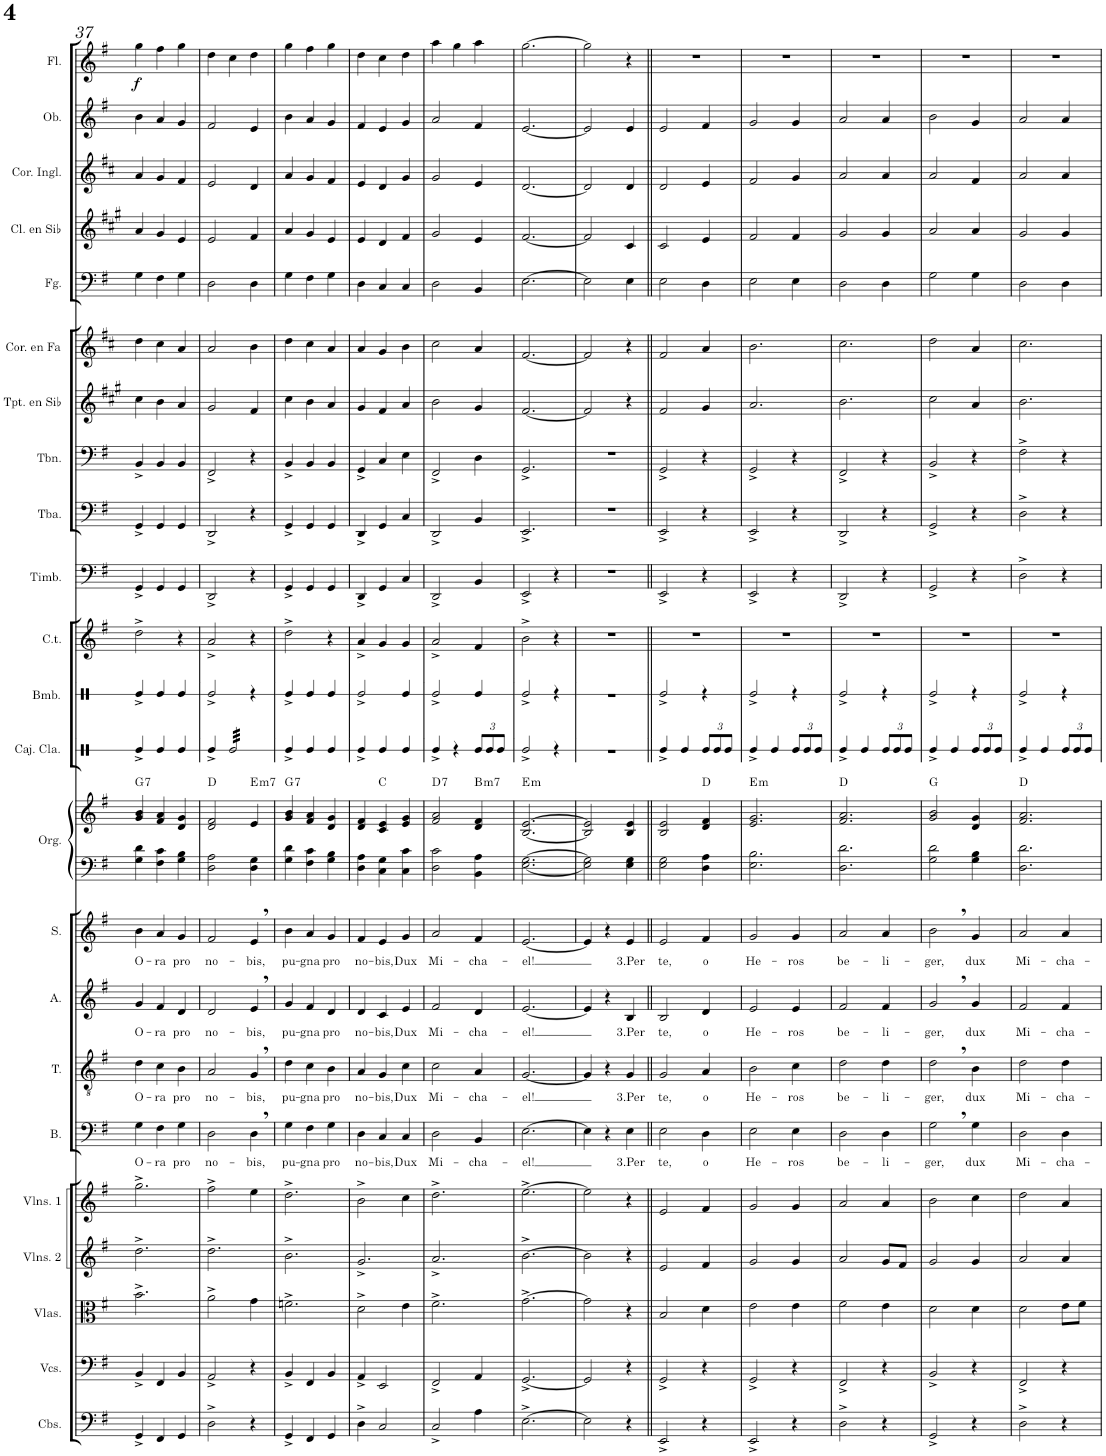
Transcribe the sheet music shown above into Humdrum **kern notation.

**kern	**kern	**kern	**kern	**kern	**kern	**text	**kern	**text	**kern	**text	**kern	**text	**kern	**kern	**harte	**kern	**kern	**kern	**kern	**kern	**kern	**kern	**kern	**kern	**kern	**kern	**kern	**kern	**dynam
*part23	*part22	*part21	*part20	*part19	*part18	*part18	*part17	*part17	*part16	*part16	*part15	*part15	*part14	*part14	*part14	*part13	*part12	*part11	*part10	*part9	*part8	*part7	*part6	*part5	*part4	*part3	*part2	*part1	*part1
*staff24	*staff23	*staff22	*staff21	*staff20	*staff19	*staff19	*staff18	*staff18	*staff17	*staff17	*staff16	*staff16	*staff15	*staff14	*	*staff13	*staff12	*staff11	*staff10	*staff9	*staff8	*staff7	*staff6	*staff5	*staff4	*staff3	*staff2	*staff1	*staff1
*I"Contrabajos	*I"Violonchelos	*I"Violas	*I"Violines 2	*I"Violines 1	*I"Bajo	*	*I"Tenor	*	*I"Alto	*	*I"Soprano	*	*I"Órgano	*	*	*I"Caja clara	*I"Bombo	*I"Campanas tubulares	*I"Timbales	*I"Tuba	*I"Trombón	*I"Trompeta en Sib	*I"Corno en Fa	*I"Fagot	*I"Clarinete en Sib	*I"Corno inglés	*I"Oboe	*I"Flauta	*
*I'Cbs.	*I'Vcs.	*I'Vlas.	*I'Vlns. 2	*I'Vlns. 1	*I'B.	*	*I'T.	*	*I'A.	*	*I'S.	*	*	*	*	*I'Caj. Cla.	*I'Bmb.	*I'C.t.	*I'Timb.	*I'Tba.	*I'Tbn.	*I'Tpt. en Sib	*I'Cor. en Fa	*I'Fg.	*I'Cl. en Sib	*I'Cor. Ingl.	*I'Ob.	*I'Fl.	*
!!LO:PB:g=z
*clefF4	*clefF4	*clefC3	*clefG2	*clefG2	*clefF4	*	*clefGv2	*	*clefG2	*	*clefG2	*	*clefF4	*clefG2	*	*clefX	*clefX	*clefG2	*clefF4	*clefF4	*clefF4	*clefG2	*clefG2	*clefF4	*clefG2	*clefG2	*clefG2	*clefG2	*
*Trd7c12	*	*	*	*	*	*	*	*	*	*	*	*	*	*	*	*	*	*	*	*	*	*Trd1c2	*Trd4c7	*	*Trd1c2	*Trd4c7	*	*	*
*k[f#]	*k[f#]	*k[f#]	*k[f#]	*k[f#]	*k[f#]	*	*k[f#]	*	*k[f#]	*	*k[f#]	*	*k[f#]	*k[f#]	*	*k[]	*k[]	*k[f#]	*k[f#]	*k[f#]	*k[f#]	*k[f#c#g#]	*k[f#c#]	*k[f#]	*k[f#c#g#]	*k[f#c#]	*k[f#]	*k[f#]	*
*M3/4	*M3/4	*M3/4	*M3/4	*M3/4	*M3/4	*	*M3/4	*	*M3/4	*	*M3/4	*	*M3/4	*M3/4	*	*M3/4	*M3/4	*M3/4	*M3/4	*M3/4	*M3/4	*M3/4	*M3/4	*M3/4	*M3/4	*M3/4	*M3/4	*M3/4	*
=37	=37	=37	=37	=37	=37	=37	=37	=37	=37	=37	=37	=37	=37	=37	=37	=37	=37	=37	=37	=37	=37	=37	=37	=37	=37	=37	=37	=37	=37
!	!	!	!	!	!	!LO:LY:b	!	!LO:LY:b	!	!LO:LY:b	!	!LO:LY:b	!	!	!LO:H:kt=7	!	!	!	!	!	!	!	!	!	!	!	!	!	!LO:DY:b
4GG^/	4BB^/	2.b^\	2.dd^\	2.gg^\	4G\	O-	4d\	O-	4g/	O-	4b\	O-	4G\ 4d\	4g/ 4b/	G:7	4Re^/	4Re^/	2dd^\	4GG^/	4GG^/	4BB^/	4cc#\	4dd\	4G\	4a/	4a/	4b\	4gg\	f
!	!	!	!	!	!	!LO:LY:b	!	!LO:LY:b	!	!LO:LY:b	!	!LO:LY:b	!	!	!	!	!	!	!	!	!	!	!	!	!	!	!	!	!
4FF#/	4FF#/	.	.	.	4F#\	-ra	4c\	-ra	4f#/	-ra	4a/	-ra	4F#\ 4c\	4f#/ 4a/	.	4Re/	4Re/	.	4GG/	4GG/	4BB/	4b\	4cc#\	4F#\	4g#/	4g/	4a/	4ff#\	.
!	!	!	!	!	!	!LO:LY:b	!	!LO:LY:b	!	!LO:LY:b	!	!LO:LY:b	!	!	!	!	!	!	!	!	!	!	!	!	!	!	!	!	!
4GG/	4BB/	.	.	.	4G\	pro	4B\	pro	4d/	pro	4g/	pro	4G\ 4B\	4d/ 4g/	.	4Re/	4Re/	4r	4GG/	4GG/	4BB/	4a/	4a/	4G\	4e/	4f#/	4g/	4gg\	.
=38	=38	=38	=38	=38	=38	=38	=38	=38	=38	=38	=38	=38	=38	=38	=38	=38	=38	=38	=38	=38	=38	=38	=38	=38	=38	=38	=38	=38	=38
!	!	!	!	!	!	!LO:LY:b	!	!LO:LY:b	!	!LO:LY:b	!	!LO:LY:b	!	!	!	!	!	!	!	!	!	!	!	!	!	!	!	!	!
2D^\	2AA^/	2a^\	2.dd^\	2ff#^\	2D\	no-	2A/	no-	2d/	no-	2f#/	no-	2D\ 2A\	2d/ 2f#/	D:maj	4Re^/	2Re^/	2a^/	2DD^/	2DD^/	2FF#^/	2g#/	2a/	2D\	2e/	2e/	2f#/	4dd\	.
*	*	*	*	*	*	*	*	*	*	*	*	*	*	*	*	*tremolo	*	*	*	*	*	*	*	*	*	*	*	*	*
.	.	.	.	.	.	.	.	.	.	.	.	.	.	.	.	32Re/LLL	.	.	.	.	.	.	.	.	.	.	.	4cc\	.
.	.	.	.	.	.	.	.	.	.	.	.	.	.	.	.	32Re/	.	.	.	.	.	.	.	.	.	.	.	.	.
.	.	.	.	.	.	.	.	.	.	.	.	.	.	.	.	32Re/	.	.	.	.	.	.	.	.	.	.	.	.	.
.	.	.	.	.	.	.	.	.	.	.	.	.	.	.	.	32Re/	.	.	.	.	.	.	.	.	.	.	.	.	.
.	.	.	.	.	.	.	.	.	.	.	.	.	.	.	.	32Re/	.	.	.	.	.	.	.	.	.	.	.	.	.
.	.	.	.	.	.	.	.	.	.	.	.	.	.	.	.	32Re/	.	.	.	.	.	.	.	.	.	.	.	.	.
.	.	.	.	.	.	.	.	.	.	.	.	.	.	.	.	32Re/	.	.	.	.	.	.	.	.	.	.	.	.	.
.	.	.	.	.	.	.	.	.	.	.	.	.	.	.	.	32Re/	.	.	.	.	.	.	.	.	.	.	.	.	.
!	!	!	!	!	!	!LO:LY:b	!	!LO:LY:b	!	!LO:LY:b	!	!LO:LY:b	!	!	!LO:H:kt=m7	!	!	!	!	!	!	!	!	!	!	!	!	!	!
4r	4r	4g\	.	4ee\	4D,\	-bis,	4G,/	-bis,	4e,/	-bis,	4e,/	-bis,	4D\ 4G\	4e/	E:min7	32Re/	4r	4r	4r	4r	4r	4f#/	4b\	4D\	4f#/	4d/	4e/	4dd\	.
.	.	.	.	.	.	.	.	.	.	.	.	.	.	.	.	32Re/	.	.	.	.	.	.	.	.	.	.	.	.	.
.	.	.	.	.	.	.	.	.	.	.	.	.	.	.	.	32Re/	.	.	.	.	.	.	.	.	.	.	.	.	.
.	.	.	.	.	.	.	.	.	.	.	.	.	.	.	.	32Re/	.	.	.	.	.	.	.	.	.	.	.	.	.
.	.	.	.	.	.	.	.	.	.	.	.	.	.	.	.	32Re/	.	.	.	.	.	.	.	.	.	.	.	.	.
.	.	.	.	.	.	.	.	.	.	.	.	.	.	.	.	32Re/	.	.	.	.	.	.	.	.	.	.	.	.	.
.	.	.	.	.	.	.	.	.	.	.	.	.	.	.	.	32Re/	.	.	.	.	.	.	.	.	.	.	.	.	.
.	.	.	.	.	.	.	.	.	.	.	.	.	.	.	.	32Re/JJJ	.	.	.	.	.	.	.	.	.	.	.	.	.
*	*	*	*	*	*	*	*	*	*	*	*	*	*	*	*	*Xtremolo	*	*	*	*	*	*	*	*	*	*	*	*	*
=39	=39	=39	=39	=39	=39	=39	=39	=39	=39	=39	=39	=39	=39	=39	=39	=39	=39	=39	=39	=39	=39	=39	=39	=39	=39	=39	=39	=39	=39
!	!	!	!	!	!	!LO:LY:b	!	!LO:LY:b	!	!LO:LY:b	!	!LO:LY:b	!	!	!LO:H:kt=7	!	!	!	!	!	!	!	!	!	!	!	!	!	!
4GG^/	4BB^/	2.fn^\	2.b^\	2.dd^\	4G\	pu-	4d\	pu-	4g/	pu-	4b\	pu-	4G\ 4d\	4g/ 4b/	G:7	4Re^/	4Re^/	2dd^\	4GG^/	4GG^/	4BB^/	4cc#\	4dd\	4G\	4a/	4a/	4b\	4gg\	.
!	!	!	!	!	!	!LO:LY:b	!	!LO:LY:b	!	!LO:LY:b	!	!LO:LY:b	!	!	!	!	!	!	!	!	!	!	!	!	!	!	!	!	!
4FF#/	4FF#/	.	.	.	4F#\	-gna	4c\	-gna	4f#/	-gna	4a/	-gna	4F#\ 4c\	4f#/ 4a/	.	4Re/	4Re/	.	4GG/	4GG/	4BB/	4b\	4cc#\	4F#\	4g#/	4g/	4a/	4ff#\	.
!	!	!	!	!	!	!LO:LY:b	!	!LO:LY:b	!	!LO:LY:b	!	!LO:LY:b	!	!	!	!	!	!	!	!	!	!	!	!	!	!	!	!	!
4GG/	4BB/	.	.	.	4G\	pro	4B\	pro	4d/	pro	4g/	pro	4G\ 4B\	4d/ 4g/	.	4Re/	4Re/	4r	4GG/	4GG/	4BB/	4a/	4a/	4G\	4e/	4f#/	4g/	4gg\	.
=40	=40	=40	=40	=40	=40	=40	=40	=40	=40	=40	=40	=40	=40	=40	=40	=40	=40	=40	=40	=40	=40	=40	=40	=40	=40	=40	=40	=40	=40
!	!	!	!	!	!	!LO:LY:b	!	!LO:LY:b	!	!LO:LY:b	!	!LO:LY:b	!	!	!	!	!	!	!	!	!	!	!	!	!	!	!	!	!
4D^\	4AA^/	2d^\	2.g^/	2b^\	4D\	no-	4A/	no-	4d/	no-	4f#/	no-	4D\ 4A\	4d/ 4f#/	.	4Re^/	2Re^/	4a^/	4DD^/	4DD^/	4GG^/	4g#/	4a/	4D\	4e/	4e/	4f#/	4dd\	.
!	!	!	!	!	!	!LO:LY:b	!	!LO:LY:b	!	!LO:LY:b	!	!LO:LY:b	!	!	!	!	!	!	!	!	!	!	!	!	!	!	!	!	!
2C/	2EE/	.	.	.	4C/	-bis,	4G/	-bis,	4c/	-bis,	4e/	-bis,	4C\ 4G\	4c/ 4e/	C:maj	4Re/	.	4g/	4GG/	4GG/	4C/	4f#/	4g/	4C/	4d/	4d/	4e/	4cc\	.
!	!	!	!	!	!	!LO:LY:b	!	!LO:LY:b	!	!LO:LY:b	!	!LO:LY:b	!	!	!	!	!	!	!	!	!	!	!	!	!	!	!	!	!
.	.	4e\	.	4cc\	4C/	Dux	4c\	Dux	4e/	Dux	4g/	Dux	4C\ 4c\	4e/ 4g/	.	4Re/	4Re/	4g/	4C/	4C/	4E\	4a/	4b\	4C/	4f#/	4g/	4g/	4dd\	.
=41	=41	=41	=41	=41	=41	=41	=41	=41	=41	=41	=41	=41	=41	=41	=41	=41	=41	=41	=41	=41	=41	=41	=41	=41	=41	=41	=41	=41	=41
!	!	!	!	!	!	!LO:LY:b	!	!LO:LY:b	!	!LO:LY:b	!	!LO:LY:b	!	!	!LO:H:kt=7	!	!	!	!	!	!	!	!	!	!	!	!	!	!
2C^/	2FF#^/	2.f#^\	2.a^/	2.dd^\	2D\	Mi-	2c\	Mi-	2f#/	Mi-	2a/	Mi-	2D\ 2c\	2f#/ 2a/	D:7	4Re^/	2Re^/	2a^/	2DD^/	2DD^/	2FF#^/	2b\	2cc#\	2D\	2g#/	2g/	2a/	4aa\	.
.	.	.	.	.	.	.	.	.	.	.	.	.	.	.	.	4r	.	.	.	.	.	.	.	.	.	.	.	4gg\	.
!	!	!	!	!	!	!LO:LY:b	!	!LO:LY:b	!	!LO:LY:b	!	!LO:LY:b	!	!	!	!	!	!	!	!	!	!	!	!	!	!	!	!	!
*	*	*	*	*	*	*	*	*	*	*	*	*	*	*	*	*Xbrackettup	*	*	*	*	*	*	*	*	*	*	*	*	*
!	!	!	!	!	!	!	!	!	!	!	!	!	!	!	!LO:H:kt=m7	!	!	!	!	!	!	!	!	!	!	!	!	!	!
4A\	4AA/	.	.	.	4BB/	-cha-	4A/	-cha-	4d/	-cha-	4f#/	-cha-	4BB\ 4A\	4d/ 4f#/	B:min7	12Re/L	4Re/	4f#/	4BB/	4BB/	4D\	4g#/	4a/	4BB/	4e/	4e/	4f#/	4aa\	.
.	.	.	.	.	.	.	.	.	.	.	.	.	.	.	.	12Re/	.	.	.	.	.	.	.	.	.	.	.	.	.
.	.	.	.	.	.	.	.	.	.	.	.	.	.	.	.	12Re/J	.	.	.	.	.	.	.	.	.	.	.	.	.
=42	=42	=42	=42	=42	=42	=42	=42	=42	=42	=42	=42	=42	=42	=42	=42	=42	=42	=42	=42	=42	=42	=42	=42	=42	=42	=42	=42	=42	=42
!	!	!	!	!	!	!LO:LY:b	!	!LO:LY:b	!	!LO:LY:b	!	!LO:LY:b	!	!	!LO:H:kt=m	!	!	!	!	!	!	!	!	!	!	!	!	!	!
[2.E^\	[2.GG^/	[2.g^\	[2.b^\	[2.ee^\	[2.E\	-el!	[2.G/	-el!	[2.e/	-el!	[2.e/	-el!	[2.E\ [2.G\	[2.B/ [2.e/	E:min	2Re^/	2Re^/	2b^\	2EE^/	2.EE^/	2.GG^/	[2.f#/	[2.f#/	[2.E\	[2.f#/	[2.d/	[2.e/	[2.gg\	.
.	.	.	.	.	.	.	.	.	.	.	.	.	.	.	.	4r	4r	4r	4r	.	.	.	.	.	.	.	.	.	.
=43	=43	=43	=43	=43	=43	=43	=43	=43	=43	=43	=43	=43	=43	=43	=43	=43	=43	=43	=43	=43	=43	=43	=43	=43	=43	=43	=43	=43	=43
2E\]	2GG/]	2g\]	2b\]	2ee\]	4E\]	.	4G/]	.	4e/]	.	4e/]	.	2E\] 2G\]	2B/] 2e/]	.	2.r	2.r	2.r	2.r	2.r	2.r	2f#/]	2f#/]	2E\]	2f#/]	2d/]	2e/]	2gg\]	.
.	.	.	.	.	4r	.	4r	.	4r	.	4r	.	.	.	.	.	.	.	.	.	.	.	.	.	.	.	.	.	.
!	!	!	!	!	!	!LO:LY:b	!	!LO:LY:b	!	!LO:LY:b	!	!LO:LY:b	!	!	!	!	!	!	!	!	!	!	!	!	!	!	!	!	!
4r	4r	4r	4r	4r	4E\	3.Per	4G/	3.Per	4B/	3.Per	4e/	3.Per	4E\ 4G\	4B/ 4e/	.	.	.	.	.	.	.	4r	4r	4E\	4c#/	4d/	4e/	4r	.
=44||	=44||	=44||	=44||	=44||	=44||	=44||	=44||	=44||	=44||	=44||	=44||	=44||	=44||	=44||	=44||	=44||	=44||	=44||	=44||	=44||	=44||	=44||	=44||	=44||	=44||	=44||	=44||	=44||	=44||
!	!	!	!	!	!	!LO:LY:b	!	!LO:LY:b	!	!LO:LY:b	!	!LO:LY:b	!	!	!	!	!	!	!	!	!	!	!	!	!	!	!	!	!
2EE^/	2GG^/	2B/	2e/	2e/	2E\	te,	2G/	te,	2B/	te,	2e/	te,	2E\ 2G\	2B/ 2e/	.	4Re^/	2Re^/	2.r	2EE^/	2EE^/	2GG^/	2f#/	2f#/	2E\	2c#/	2d/	2e/	2.r	.
.	.	.	.	.	.	.	.	.	.	.	.	.	.	.	.	4Re/	.	.	.	.	.	.	.	.	.	.	.	.	.
!	!	!	!	!	!	!LO:LY:b	!	!LO:LY:b	!	!LO:LY:b	!	!LO:LY:b	!	!	!	!	!	!	!	!	!	!	!	!	!	!	!	!	!
4r	4r	4d\	4f#/	4f#/	4D\	o	4A/	o	4d/	o	4f#/	o	4D\ 4A\	4d/ 4f#/	D:maj	12Re/L	4r	.	4r	4r	4r	4g#/	4a/	4D\	4e/	4e/	4f#/	.	.
.	.	.	.	.	.	.	.	.	.	.	.	.	.	.	.	12Re/	.	.	.	.	.	.	.	.	.	.	.	.	.
.	.	.	.	.	.	.	.	.	.	.	.	.	.	.	.	12Re/J	.	.	.	.	.	.	.	.	.	.	.	.	.
=45	=45	=45	=45	=45	=45	=45	=45	=45	=45	=45	=45	=45	=45	=45	=45	=45	=45	=45	=45	=45	=45	=45	=45	=45	=45	=45	=45	=45	=45
!	!	!	!	!	!	!LO:LY:b	!	!LO:LY:b	!	!LO:LY:b	!	!LO:LY:b	!	!	!LO:H:kt=m	!	!	!	!	!	!	!	!	!	!	!	!	!	!
2EE^/	2GG^/	2e\	2g/	2g/	2E\	He-	2B\	He-	2e/	He-	2g/	He-	2.E\ 2.B\	2.e/ 2.g/	E:min	4Re^/	2Re^/	2.r	2EE^/	2EE^/	2GG^/	2.a/	2.b\	2E\	2f#/	2f#/	2g/	2.r	.
.	.	.	.	.	.	.	.	.	.	.	.	.	.	.	.	4Re/	.	.	.	.	.	.	.	.	.	.	.	.	.
!	!	!	!	!	!	!LO:LY:b	!	!LO:LY:b	!	!LO:LY:b	!	!LO:LY:b	!	!	!	!	!	!	!	!	!	!	!	!	!	!	!	!	!
4r	4r	4e\	4g/	4g/	4E\	-ros	4c\	-ros	4e/	-ros	4g/	-ros	.	.	.	12Re/L	4r	.	4r	4r	4r	.	.	4E\	4f#/	4g/	4g/	.	.
.	.	.	.	.	.	.	.	.	.	.	.	.	.	.	.	12Re/	.	.	.	.	.	.	.	.	.	.	.	.	.
.	.	.	.	.	.	.	.	.	.	.	.	.	.	.	.	12Re/J	.	.	.	.	.	.	.	.	.	.	.	.	.
=46	=46	=46	=46	=46	=46	=46	=46	=46	=46	=46	=46	=46	=46	=46	=46	=46	=46	=46	=46	=46	=46	=46	=46	=46	=46	=46	=46	=46	=46
!	!	!	!	!	!	!LO:LY:b	!	!LO:LY:b	!	!LO:LY:b	!	!LO:LY:b	!	!	!	!	!	!	!	!	!	!	!	!	!	!	!	!	!
2D^\	2FF#^/	2f#\	2a/	2a/	2D\	be-	2d\	be-	2f#/	be-	2a/	be-	2.D\ 2.d\	2.f#/ 2.a/	D:maj	4Re^/	2Re^/	2.r	2DD^/	2DD^/	2FF#^/	2.b\	2.cc#\	2D\	2g#/	2a/	2a/	2.r	.
.	.	.	.	.	.	.	.	.	.	.	.	.	.	.	.	4Re/	.	.	.	.	.	.	.	.	.	.	.	.	.
!	!	!	!	!	!	!LO:LY:b	!	!LO:LY:b	!	!LO:LY:b	!	!LO:LY:b	!	!	!	!	!	!	!	!	!	!	!	!	!	!	!	!	!
4r	4r	4e\	8g/L	4a/	4D\	-li-	4d\	-li-	4f#/	-li-	4a/	-li-	.	.	.	12Re/L	4r	.	4r	4r	4r	.	.	4D\	4g#/	4a/	4a/	.	.
.	.	.	.	.	.	.	.	.	.	.	.	.	.	.	.	12Re/	.	.	.	.	.	.	.	.	.	.	.	.	.
.	.	.	8f#/J	.	.	.	.	.	.	.	.	.	.	.	.	.	.	.	.	.	.	.	.	.	.	.	.	.	.
.	.	.	.	.	.	.	.	.	.	.	.	.	.	.	.	12Re/J	.	.	.	.	.	.	.	.	.	.	.	.	.
=47	=47	=47	=47	=47	=47	=47	=47	=47	=47	=47	=47	=47	=47	=47	=47	=47	=47	=47	=47	=47	=47	=47	=47	=47	=47	=47	=47	=47	=47
!	!	!	!	!	!	!LO:LY:b	!	!LO:LY:b	!	!LO:LY:b	!	!LO:LY:b	!	!	!	!	!	!	!	!	!	!	!	!	!	!	!	!	!
2GG^/	2BB^/	2d\	2g/	2b\	2G,\	-ger,	2d,\	-ger,	2g,/	-ger,	2b,\	-ger,	2G\ 2d\	2g/ 2b/	G:maj	4Re^/	2Re^/	2.r	2GG^/	2GG^/	2BB^/	2cc#\	2dd\	2G\	2a/	2a/	2b\	2.r	.
.	.	.	.	.	.	.	.	.	.	.	.	.	.	.	.	4Re/	.	.	.	.	.	.	.	.	.	.	.	.	.
!	!	!	!	!	!	!LO:LY:b	!	!LO:LY:b	!	!LO:LY:b	!	!LO:LY:b	!	!	!	!	!	!	!	!	!	!	!	!	!	!	!	!	!
4r	4r	4d\	4g/	4cc\	4G\	dux	4B\	dux	4g/	dux	4g/	dux	4G\ 4B\	4d/ 4g/	.	12Re/L	4r	.	4r	4r	4r	4a/	4a/	4G\	4a/	4f#/	4g/	.	.
.	.	.	.	.	.	.	.	.	.	.	.	.	.	.	.	12Re/	.	.	.	.	.	.	.	.	.	.	.	.	.
.	.	.	.	.	.	.	.	.	.	.	.	.	.	.	.	12Re/J	.	.	.	.	.	.	.	.	.	.	.	.	.
=48	=48	=48	=48	=48	=48	=48	=48	=48	=48	=48	=48	=48	=48	=48	=48	=48	=48	=48	=48	=48	=48	=48	=48	=48	=48	=48	=48	=48	=48
!	!	!	!	!	!	!LO:LY:b	!	!LO:LY:b	!	!LO:LY:b	!	!LO:LY:b	!	!	!	!	!	!	!	!	!	!	!	!	!	!	!	!	!
2D^\	2FF#^/	2d\	2a/	2dd\	2D\	Mi-	2d\	Mi-	2f#/	Mi-	2a/	Mi-	2.D\ 2.d\	2.f#/ 2.a/	D:maj	4Re^/	2Re^/	2.r	2D^\	2D^\	2F#^\	2.b\	2.cc#\	2D\	2g#/	2a/	2a/	2.r	.
.	.	.	.	.	.	.	.	.	.	.	.	.	.	.	.	4Re/	.	.	.	.	.	.	.	.	.	.	.	.	.
!	!	!	!	!	!	!LO:LY:b	!	!LO:LY:b	!	!LO:LY:b	!	!LO:LY:b	!	!	!	!	!	!	!	!	!	!	!	!	!	!	!	!	!
4r	4r	8e\L	4a/	4a/	4D\	-cha-	4d\	-cha-	4f#/	-cha-	4a/	-cha-	.	.	.	12Re/L	4r	.	4r	4r	4r	.	.	4D\	4g#/	4a/	4a/	.	.
.	.	.	.	.	.	.	.	.	.	.	.	.	.	.	.	12Re/	.	.	.	.	.	.	.	.	.	.	.	.	.
.	.	8f#\J	.	.	.	.	.	.	.	.	.	.	.	.	.	.	.	.	.	.	.	.	.	.	.	.	.	.	.
.	.	.	.	.	.	.	.	.	.	.	.	.	.	.	.	12Re/J	.	.	.	.	.	.	.	.	.	.	.	.	.
=	=	=	=	=	=	=	=	=	=	=	=	=	=	=	=	=	=	=	=	=	=	=	=	=	=	=	=	=	=
*-	*-	*-	*-	*-	*-	*-	*-	*-	*-	*-	*-	*-	*-	*-	*-	*-	*-	*-	*-	*-	*-	*-	*-	*-	*-	*-	*-	*-	*-
